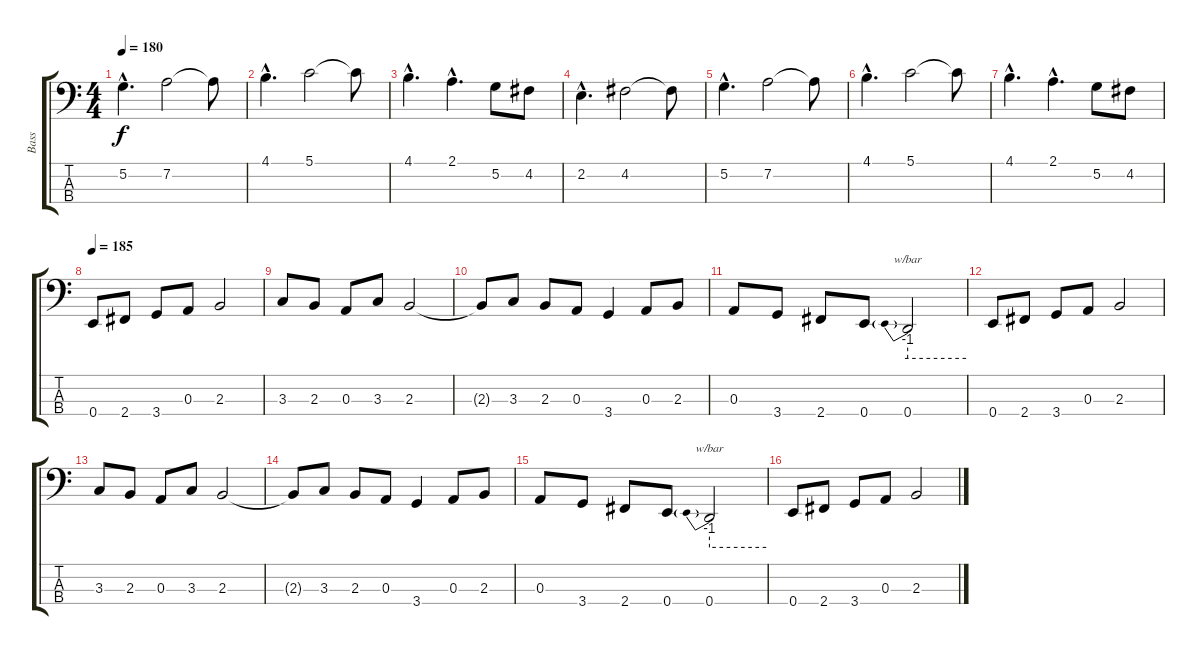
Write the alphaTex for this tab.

\track ("Bass" "Bass") {instrument electricbasspick}
\staff {score tabs}
\tuning (G2 D2 A1 E1) {hide}
\ts (4 4)
\tempo 180
\clef f4
\ks c
5.2{hac}.4{d dy f} 7.2.2 7.2{t}.8 |
4.1{hac}.4{d} 5.1.2 5.1{t}.8 |
4.1{hac}.4{d} 2.1{hac}.4{d} 5.2.8 4.2.8 |
2.2{hac}.4{d} 4.2.2 4.2{t}.8 |
5.2{hac}.4{d} 7.2.2 7.2{t}.8 |
4.1{hac}.4{d} 5.1.2 5.1{t}.8 |
4.1{hac}.4{d} 2.1{hac}.4{d} 5.2.8 4.2.8 |
\tempo 185
0.4.8 2.4.8 3.4.8 0.3.8 2.3.2 |
3.3.8 2.3.8 0.3.8 3.3.8 2.3.2 |
2.3{t}.8 3.3.8 2.3.8 0.3.8 3.4.4 0.3.8 2.3.8 |
0.3.8 3.4.8 2.4.8 0.4.8 0.4.2{tbe (predive default 0 -4 60 -4)} |
0.4.8 2.4.8 3.4.8 0.3.8 2.3.2 |
3.3.8 2.3.8 0.3.8 3.3.8 2.3.2 |
2.3{t}.8 3.3.8 2.3.8 0.3.8 3.4.4 0.3.8 2.3.8 |
0.3.8 3.4.8 2.4.8 0.4.8 0.4.2{tbe (predive default 0 -4 60 -4)} |
0.4.8 2.4.8 3.4.8 0.3.8 2.3.2
